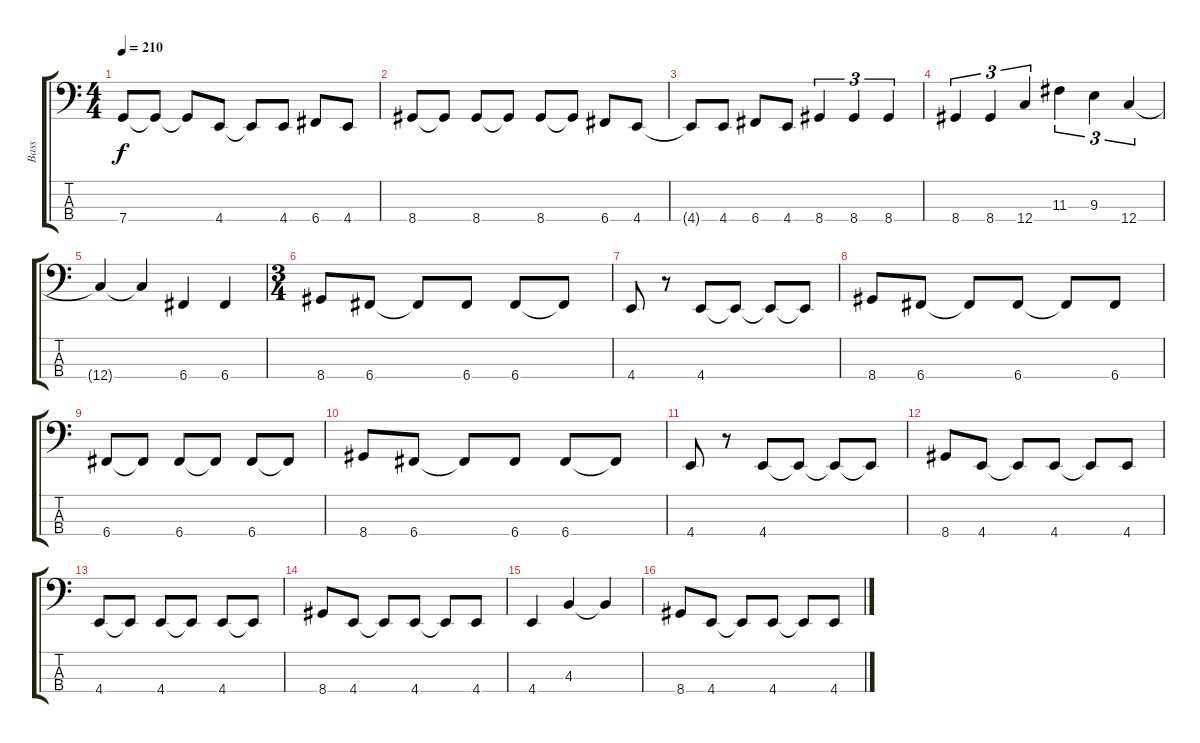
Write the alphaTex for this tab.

\track ("Bass" "Bass") {instrument electricbassfinger}
\staff {score tabs}
\tuning (F2 C2 G1 C1) {hide}
\ts (4 4)
\tempo 210
\clef f4
\ks c
7.4.8{dy f} 7.4{t}.8 7.4{t}.8 4.4.8 4.4{t}.8 4.4.8 6.4.8 4.4.8 |
8.4.8 8.4{t}.8 8.4.8 8.4{t}.8 8.4.8 8.4{t}.8 6.4.8 4.4.8 |
4.4{t}.8 4.4.8 6.4.8 4.4.8 8.4.4{tu (3 2)} 8.4.4{tu (3 2)} 8.4.4{tu (3 2)} |
8.4.4{tu (3 2)} 8.4.4{tu (3 2)} 12.4.4{tu (3 2)} 11.3.4{tu (3 2)} 9.3.4{tu (3 2)} 12.4.4{tu (3 2)} |
12.4{t}.4 12.4{t}.4 6.4.4 6.4.4 |
\ts (3 4)
8.4.8 6.4.8 6.4{t}.8 6.4.8 6.4.8 6.4{t}.8 |
4.4.8 r.8 4.4.8 4.4{t}.8 4.4{t}.8 4.4{t}.8 |
8.4.8 6.4.8 6.4{t}.8 6.4.8 6.4{t}.8 6.4.8 |
6.4.8 6.4{t}.8 6.4.8 6.4{t}.8 6.4.8 6.4{t}.8 |
8.4.8 6.4.8 6.4{t}.8 6.4.8 6.4.8 6.4{t}.8 |
4.4.8 r.8 4.4.8 4.4{t}.8 4.4{t}.8 4.4{t}.8 |
8.4.8 4.4.8 4.4{t}.8 4.4.8 4.4{t}.8 4.4.8 |
4.4.8 4.4{t}.8 4.4.8 4.4{t}.8 4.4.8 4.4{t}.8 |
8.4.8 4.4.8 4.4{t}.8 4.4.8 4.4{t}.8 4.4.8 |
4.4.4 4.3.4 4.3{t}.4 |
8.4.8 4.4.8 4.4{t}.8 4.4.8 4.4{t}.8 4.4.8
